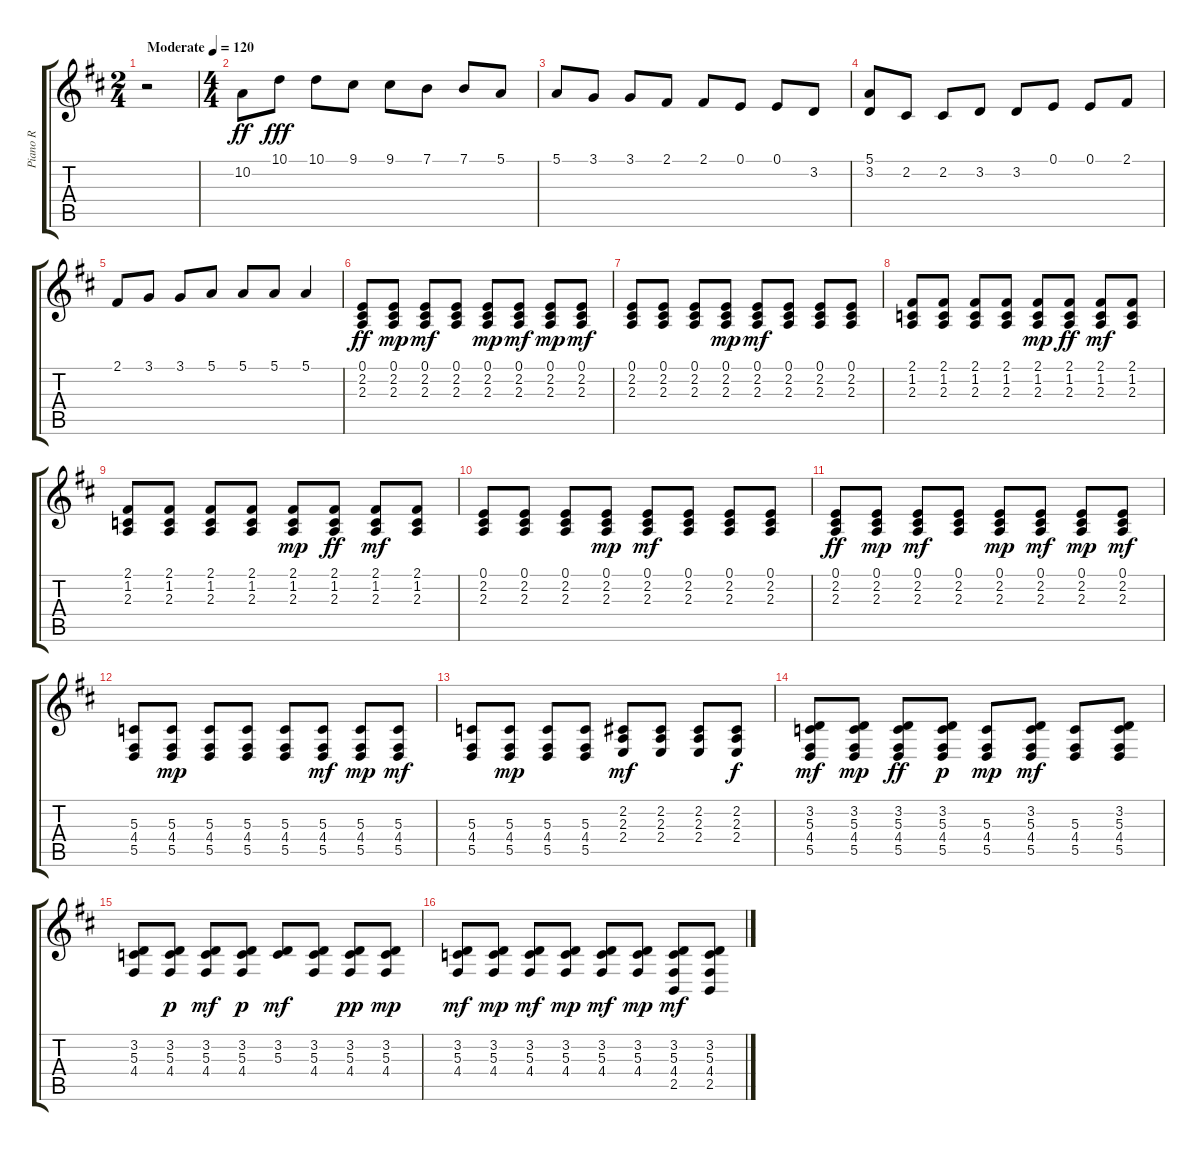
\track ("Piano R" "Piano R") {instrument acousticgrandpiano}
\staff {score tabs}
\tuning (E4 B3 G3 D3 A2 E2) {hide}
\ts (2 4)
\tempo (120 "Moderate")
\clef g2
\ks d
r.2{dy ff instrument acousticgrandpiano} |
\ts (4 4)
10.2.8 10.1.8{dy fff} 10.1.8 9.1.8 9.1.8 7.1.8 7.1.8 5.1.8 |
5.1.8 3.1.8 3.1.8 2.1.8 2.1.8 0.1.8 0.1.8 3.2.8 |
(5.1 3.2).8 2.2.8 2.2.8 3.2.8 3.2.8 0.1.8 0.1.8 2.1.8 |
2.1.8 3.1.8 3.1.8 5.1.8 5.1.8 5.1.8 5.1.4 |
(0.1 2.2 2.3).8{dy ff} (0.1 2.2 2.3).8{dy mp} (0.1 2.2 2.3).8{dy mf} (0.1 2.2 2.3).8 (0.1 2.2 2.3).8{dy mp} (0.1 2.2 2.3).8{dy mf} (0.1 2.2 2.3).8{dy mp} (0.1 2.2 2.3).8{dy mf} |
(0.1 2.2 2.3).8 (0.1 2.2 2.3).8 (0.1 2.2 2.3).8 (0.1 2.2 2.3).8{dy mp} (0.1 2.2 2.3).8{dy mf} (0.1 2.2 2.3).8 (0.1 2.2 2.3).8 (0.1 2.2 2.3).8 |
(2.1 1.2 2.3).8 (2.1 1.2 2.3).8 (2.1 1.2 2.3).8 (2.1 1.2 2.3).8 (2.1 1.2 2.3).8{dy mp} (2.1 1.2 2.3).8{dy ff} (2.1 1.2 2.3).8{dy mf} (2.1 1.2 2.3).8 |
(2.1 1.2 2.3).8 (2.1 1.2 2.3).8 (2.1 1.2 2.3).8 (2.1 1.2 2.3).8 (2.1 1.2 2.3).8{dy mp} (2.1 1.2 2.3).8{dy ff} (2.1 1.2 2.3).8{dy mf} (2.1 1.2 2.3).8 |
(0.1 2.2 2.3).8 (0.1 2.2 2.3).8 (0.1 2.2 2.3).8 (0.1 2.2 2.3).8{dy mp} (0.1 2.2 2.3).8{dy mf} (0.1 2.2 2.3).8 (0.1 2.2 2.3).8 (0.1 2.2 2.3).8 |
(0.1 2.2 2.3).8{dy ff} (0.1 2.2 2.3).8{dy mp} (0.1 2.2 2.3).8{dy mf} (0.1 2.2 2.3).8 (0.1 2.2 2.3).8{dy mp} (0.1 2.2 2.3).8{dy mf} (0.1 2.2 2.3).8{dy mp} (0.1 2.2 2.3).8{dy mf} |
(5.3 4.4 5.5).8 (5.3 4.4 5.5).8{dy mp} (5.3 4.4 5.5).8 (5.3 4.4 5.5).8 (5.3 4.4 5.5).8 (5.3 4.4 5.5).8{dy mf} (5.3 4.4 5.5).8{dy mp} (5.3 4.4 5.5).8{dy mf} |
(5.3 4.4 5.5).8 (5.3 4.4 5.5).8{dy mp} (5.3 4.4 5.5).8 (5.3 4.4 5.5).8 (2.2 2.3 2.4).8{dy mf} (2.2 2.3 2.4).8 (2.2 2.3 2.4).8 (2.2 2.3 2.4).8{dy f} |
(3.2 5.3 4.4 5.5).8{dy mf} (3.2 5.3 4.4 5.5).8{dy mp} (3.2 5.3 4.4 5.5).8{dy ff} (3.2 5.3 4.4 5.5).8{dy p} (5.3 4.4 5.5).8{dy mp} (3.2 5.3 4.4 5.5).8{dy mf} (5.3 4.4 5.5).8 (3.2 5.3 4.4 5.5).8 |
(3.2 5.3 4.4).8 (3.2 5.3 4.4).8{dy p} (3.2 5.3 4.4).8{dy mf} (3.2 5.3 4.4).8{dy p} (3.2 5.3).8{dy mf} (3.2 5.3 4.4).8 (3.2 5.3 4.4).8{dy pp} (3.2 5.3 4.4).8{dy mp} |
(3.2 5.3 4.4).8{dy mf} (3.2 5.3 4.4).8{dy mp} (3.2 5.3 4.4).8{dy mf} (3.2 5.3 4.4).8{dy mp} (3.2 5.3 4.4).8{dy mf} (3.2 5.3 4.4).8{dy mp} (3.2 5.3 4.4 2.5).8{dy mf} (3.2 5.3 4.4 2.5).8
